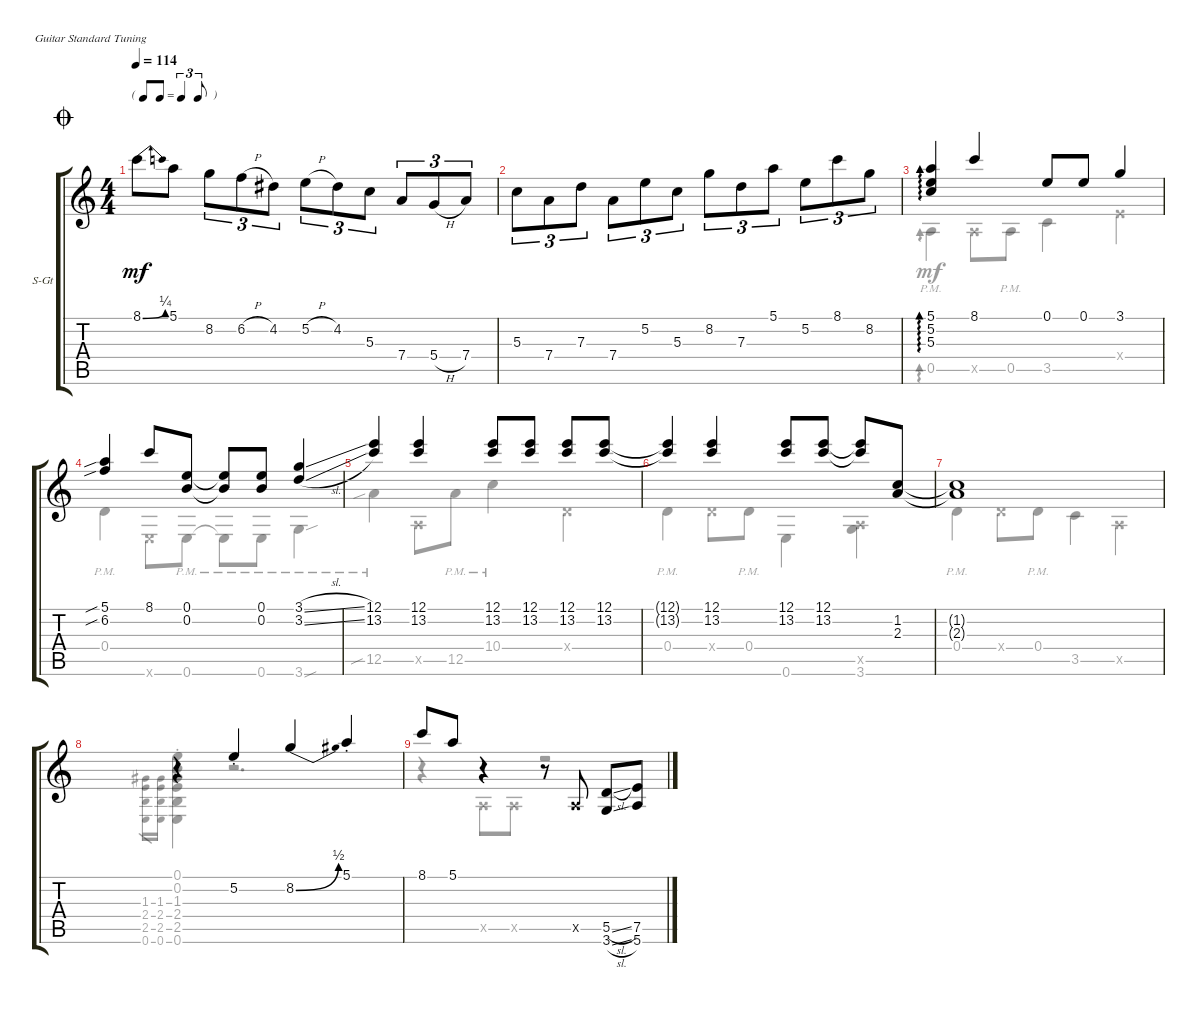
\defaultSystemsLayout 4
\bracketExtendMode groupsimilarinstruments
\firstSystemTrackNameOrientation horizontal
\otherSystemsTrackNameOrientation horizontal
\chordDiagramsInScore
\track ("Steel Guitar" "S-Gt") {instrument acousticguitarsteel}
\staff {score tabs}
\tuning (E4 B3 G3 D3 A2 E2)
\voice
\ts (4 4)
\tf triplet8th
\jump coda
\tempo 114
\clef g2
\ks c
8.1{be (bend 0 0 59.4 1)}.8{dy mf} 5.1.8 8.2.8{tu (3 2)} 6.2{h}.8{tu (3 2)} 4.2.8{tu (3 2)} 5.2{h}.8{tu (3 2)} 4.2.8{tu (3 2)} 5.3.8{tu (3 2)} 7.4.8{tu (3 2)} 5.4{h}.8{tu (3 2)} 7.4.8{tu (3 2)} |
5.3.8{tu (3 2)} 7.4.8{tu (3 2)} 7.3.8{tu (3 2)} 7.4.8{tu (3 2)} 5.2.8{tu (3 2)} 5.3.8{tu (3 2)} 8.2.8{tu (3 2)} 7.3.8{tu (3 2)} 5.1.8{tu (3 2)} 5.2.8{tu (3 2)} 8.1.8{tu (3 2)} 8.2.8{tu (3 2)} |
(5.1 5.3 5.2).4{ad 0} 8.1.4 0.1.8 0.1.8 3.1.4 |
(5.1{sib} 6.2{sib}).4 8.1.8 (0.1 0.2).8 (0.1{t} 0.2{t}).8 (0.1 0.2).8 (3.1{sl} 3.2{sl}).4 |
(12.1 13.2).4 (12.1 13.2).4 (12.1 13.2).8 (12.1 13.2).8 (12.1 13.2).8 (12.1 13.2).8 |
(12.1{t} 13.2{t}).4 (12.1 13.2).4 (12.1 13.2).8 (12.1 13.2).8 (12.1{t} 13.2{t}).8 (1.2 2.3).8 |
(1.2{t} 2.3{t}).1 |
\scale
0.54922 r.4 5.2{st}.4 8.2{be (bend 0 0 59.4 2)}.4 5.1{st}.4 |
\scale
0.451499 8.1.8 5.1.8 r.4 r.8 0.5{x}.8 (3.6{sl} 5.5{sl}).8 (5.6 7.5).8
\voice
\clef g2
\ottava regular
\simile none
\ks c
|
|
0.5{pm}.4{ad 0} 0.5{x}.8 0.5{pm}.8 3.5.4 2.4{x}.4 |
0.4{pm}.4 0.6{x}.8 0.6{pm}.8 0.6{pm t}.8 0.6{pm}.8 3.6{sou pm}.4 |
12.5{sib pm}.4 0.5{x}.8 12.5{pm}.8 10.4{pm}.4 0.4{x}.4 |
0.4{pm}.4 0.4{x}.8 0.4{pm}.8 0.6.4 (3.6 0.5{x}).4 |
0.4{pm}.4 0.4{x}.8 0.4{pm}.8 3.5.4 0.5{x}.4 |
\scale
0.54922 (2.4 2.5 1.3 0.6).16{gr} (2.4 2.5 1.3 0.6).16{gr} (2.4{st} 2.5{st} 1.3{st} 0.6{st} 0.1{st} 0.2{st}).4 r.2{d} |
\scale
0.451499 r.4 0.5{x}.8 0.5{x}.8 r.2
